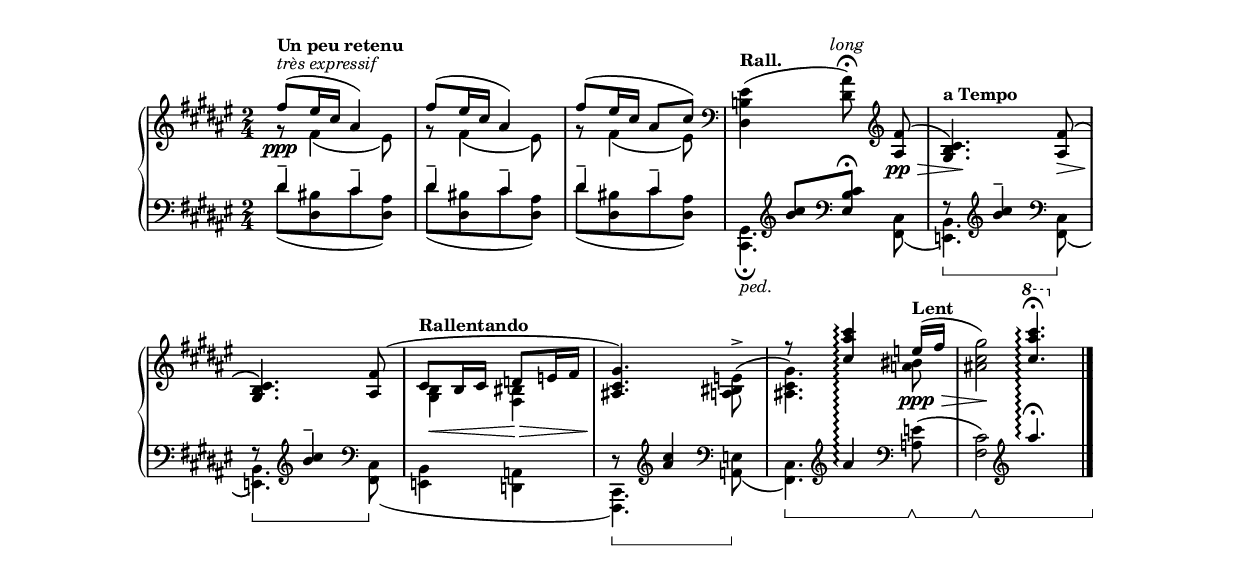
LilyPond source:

\version "2.14.0"
\include "english.ly"

#(set-global-staff-size 15)
\paper {
  line-width = 16\cm
  indent = 0\cm
}

% NR 2.2 Keyboard instruments


\header {
  lsrtags = "headwords"
  texidoc = ""
  doctitle = "headword"
}

% M. Ravel, Sonatine (1905)
% First movement

\layout {
  \context {
    \Score
    \remove "Bar_number_engraver"
  }
}

fermataLong = \markup {
  \override #'(direction . 1)
  \override #'(baseline-skip . 2) {
    \dir-column {
      \musicglyph #"scripts.ufermata"
      \text \italic \center-align long
    }
  }
}

\new PianoStaff <<
  \set PianoStaff.connectArpeggios = ##t
  \new Staff {
    \time 2/4
    \key fs \major
    <<
      \new Voice {
        \voiceOne
        fs''8 ( ^\markup {
          \override #'(baseline-skip . 2.4) \column {
            \line \bold { Un peu retenu }
            \line \italic { très expressif }
          }
        }
        es''16
        cs''16
        as'4 )
        |
        fs''8 (
        es''16
        cs''16
        as'4 )
        |
        fs''8 (
        es''16
        cs''16
        as'8
        cs''8 )
        |
      }
      \new Voice {
        \voiceTwo
        gs'8\rest \ppp
        fs'4 (
        es'8 )
        |
        gs'8\rest
        fs'4 (
        es'8 )
        |
        gs'8\rest
        fs'4 (
        es'8 )
        |
      }
    >>
    \clef bass
    <ds b! es'>4 ( ^ \markup \bold { Rall. }
    \override Script #'stencil = #(lambda (grob)
      (grob-interpret-markup grob fermataLong))
    <ds' as'>8 ) \fermata
    \noBeam
    \clef treble
    \slurUp
    \once \override Hairpin #'to-barline = ##f
    <as fs'>8 ( \pp \>
    |
    <gs b cs'>4. \! ) ^\markup \bold { a Tempo }
    \slurUp
    <as fs'>8 ^\( \>
    |
    <gs b cs'>4. \! \)
    <<
      \new Voice {
        \voiceOne
        <as fs'>8 (
        |
        cs'8 ^\markup \bold { Rallentando }
        b16
        cs'16
        d'8
        e'16
        fs'16
        |
        <as! cs' gs'>4. )
        s8
        |
        r8
        <cs'' as'' cs'''>4 \arpeggio
        e''16 ( ^\markup \bold { Lent }
        fs''16
        |
        \voiceTwo
        <as'! cs'' gs''>2 )
        |
      }
      \new Voice {
        \voiceTwo
        s8
        |
        <gs b>4 \<
        <fs bs>4 \>
        |
        s4. \!
        \slurUp
        \once \override Script #'direction = #UP
        <a bs e'>8 ( \accent
        |
        <as! cs' gs'>4. )
        \once \override Hairpin #'to-barline = ##f
        <a' bs'>8 \ppp \>
        |
        s8 \!
        \stemDown
        \once \override Script #'direction = #UP
        \ottava #1
        \voiceOne
        \once \override PianoStaff.Arpeggio #'padding = #0.8
        <cs''' as''' cs''''>4. \arpeggio \fermata
        \ottava #0
        \bar "|."
      }
    >>
  }
  \new Staff <<
    \set Staff.pedalSustainStyle = #'bracket
    \key fs \major
    \clef bass
    \new Voice {
      \voiceOne
      ds'4 \tenuto
      cs'4 \tenuto
      |
      ds'4 \tenuto
      cs'4 \tenuto
      |
      ds'4 \tenuto
      cs'4 \tenuto
      |
      s8
      \clef treble
      <b' cs''>8 [
      \clef bass
      <es b cs'>8 \fermata ]
      s8
      |
      fs8\rest
      \clef treble
      <b' cs''>4 \tenuto
      s8
      |
      fs8\rest
      \clef treble
      <b' cs''>4 \tenuto
      s8
      |
      s2
      |
      ds8\rest
      \clef treble
      <as' cs''>4
      \clef bass
      s8
      |
      s8
      \clef treble
      <as'>4 \arpeggio
      \clef bass
      s8
      |
      s8
      \clef treble
      <as''>4. \arpeggio \fermata
      |
    }
    \new Voice {
      \voiceTwo
      ds'8 [ (
      < ds bs >8
      cs'8
      < ds as >8 ] )
      |
      ds'8 [ (
      < ds bs >8
      cs'8
      < ds as >8 ] )
      |
      ds'8 [ (
      < ds bs >8
      cs'8
      < ds as >8 ] )
      |
      \once \override Script #'outside-staff-priority = #100
      \once \override TextScript #'outside-staff-priority = #500
      <cs, gs,>4. \fermata _\markup \italic { ped. }
      <fs, cs>8 (
      |
      <e, b,>4. ) \sustainOn
      \clef bass
      <fs, cs>8 \( \sustainOff
      |
      <e, b,>4. \) \sustainOn
      \clef bass
      <fs, cs>8 ( \sustainOff
      |
      <e, b,>4
      <d, a,>4
      |
      <fs,, cs,>4. ) \sustainOn
      <a, e>8 ( \sustainOff
      |
      <fs, cs>4. ) \sustainOn
      \slurUp
      <a e'>8 ( \sustainOff \sustainOn
      |
      <fs cs'>2 ) \sustainOff \sustainOn
      |
    }
  >>
>>
